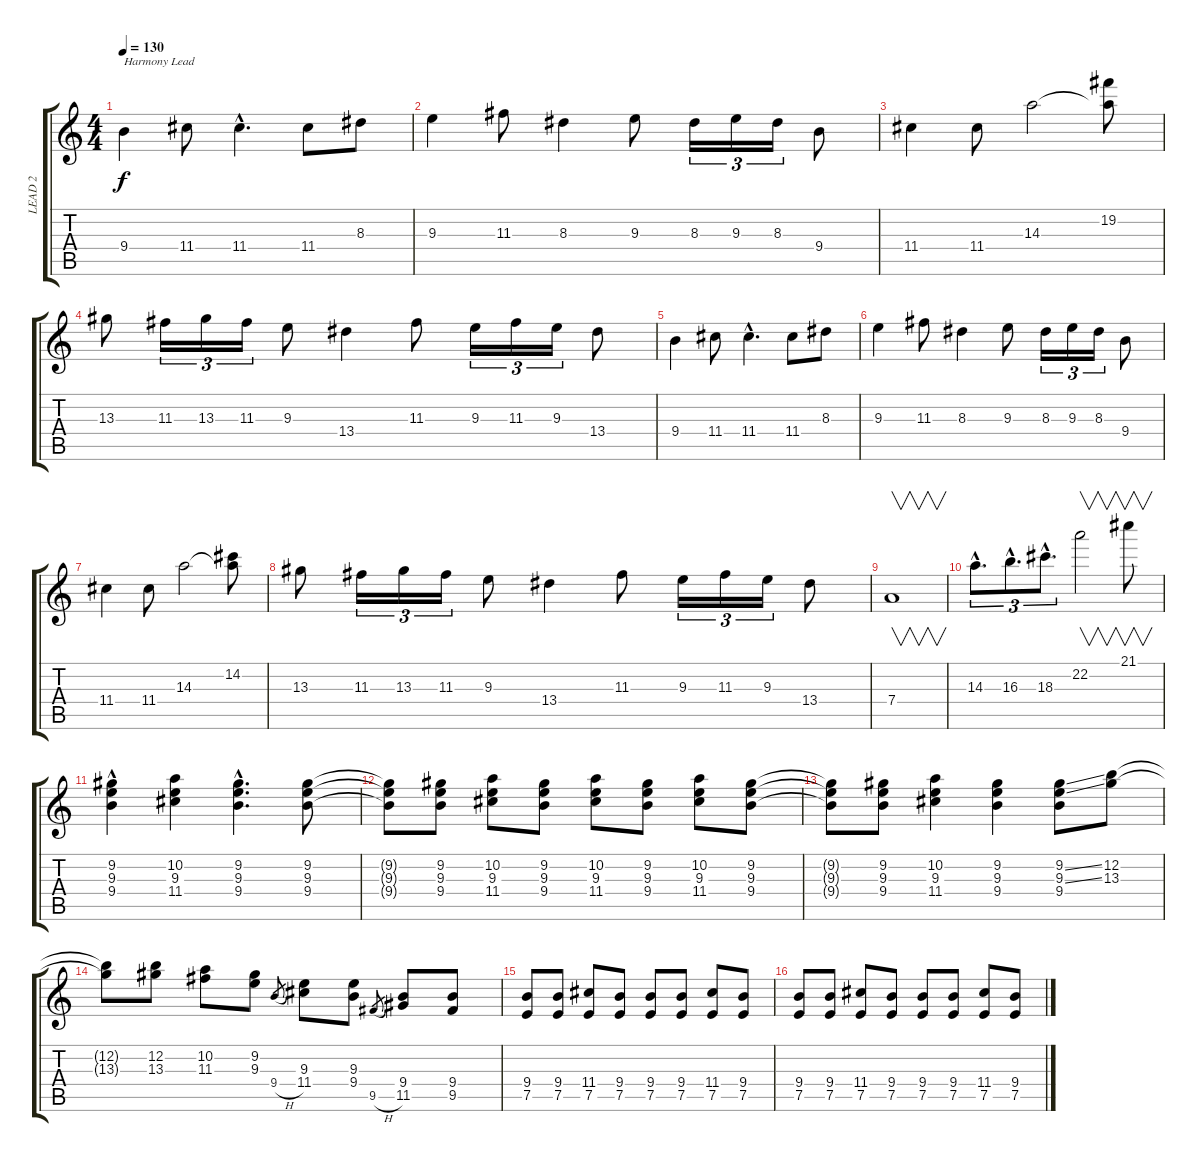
\track ("LEAD 2" "LEAD 2") {instrument distortionguitar}
\staff {score tabs}
\tuning (E4 B3 G3 D3 A2 E2) {hide}
\ts (4 4)
\tempo 130
\clef g2
\ks c
9.4.4{txt "Harmony Lead" dy f balance 16} 11.4.8 11.4{hac}.4{d} 11.4.8 8.3.8 |
9.3.4 11.3.8 8.3.4 9.3.8 8.3.16{tu (3 2)} 9.3.16{tu (3 2)} 8.3.16{tu (3 2)} 9.4.8 |
11.4.4 11.4.8 14.3.2 (19.2{t} 14.3{t}).8 |
13.3.8 11.3.16{tu (3 2)} 13.3.16{tu (3 2)} 11.3.16{tu (3 2)} 9.3.8 13.4.4 11.3.8 9.3.16{tu (3 2)} 11.3.16{tu (3 2)} 9.3.16{tu (3 2)} 13.4.8 |
9.4.4{balance 16} 11.4.8 11.4{hac}.4{d} 11.4.8 8.3.8 |
9.3.4 11.3.8 8.3.4 9.3.8 8.3.16{tu (3 2)} 9.3.16{tu (3 2)} 8.3.16{tu (3 2)} 9.4.8 |
11.4.4 11.4.8 14.3.2 (14.2 14.3{t}).8 |
13.3.8 11.3.16{tu (3 2)} 13.3.16{tu (3 2)} 11.3.16{tu (3 2)} 9.3.8 13.4.4 11.3.8 9.3.16{tu (3 2)} 11.3.16{tu (3 2)} 9.3.16{tu (3 2)} 13.4.8 |
7.4.1{v} |
14.3{hac}.8{d tu (3 2)} 16.3{hac}.8{d tu (3 2)} 18.3{hac}.8{d tu (3 2)} 22.2.2{v} 21.1.8{v} |
(9.2{hac} 9.3 9.4).4 (10.2 9.3 11.4).4 (9.2 9.3{hac} 9.4{hac}).4{d} (9.2 9.3 9.4).8 |
(9.2{t} 9.3{t} 9.4{t}).8 (9.2 9.3 9.4).8 (10.2 9.3 11.4).8 (9.2 9.3 9.4).8 (10.2 9.3 11.4).8 (9.2 9.3 9.4).8 (10.2 9.3 11.4).8 (9.2 9.3 9.4).8 |
(9.2{t} 9.3{t} 9.4{t}).8 (9.2 9.3 9.4).8 (10.2 9.3 11.4).4 (9.2 9.3 9.4).4 (9.2{ss} 9.3{ss} 9.4).8 (12.2 13.3).8 |
(12.2{t} 13.3{t}).8 (12.2 13.3).8 (10.2 11.3).8 (9.2 9.3).8 9.4{h}.8{gr} (9.3 11.4).8 (9.3 9.4).8 9.5{h}.8{gr} (9.4 11.5).8 (9.4 9.5).8 |
(9.4 7.5).8{volume 10} (9.4 7.5).8 (11.4 7.5).8 (9.4 7.5).8 (9.4 7.5).8 (9.4 7.5).8 (11.4 7.5).8 (9.4 7.5).8 |
(9.4 7.5).8 (9.4 7.5).8 (11.4 7.5).8 (9.4 7.5).8 (9.4 7.5).8 (9.4 7.5).8 (11.4 7.5).8 (9.4 7.5).8
